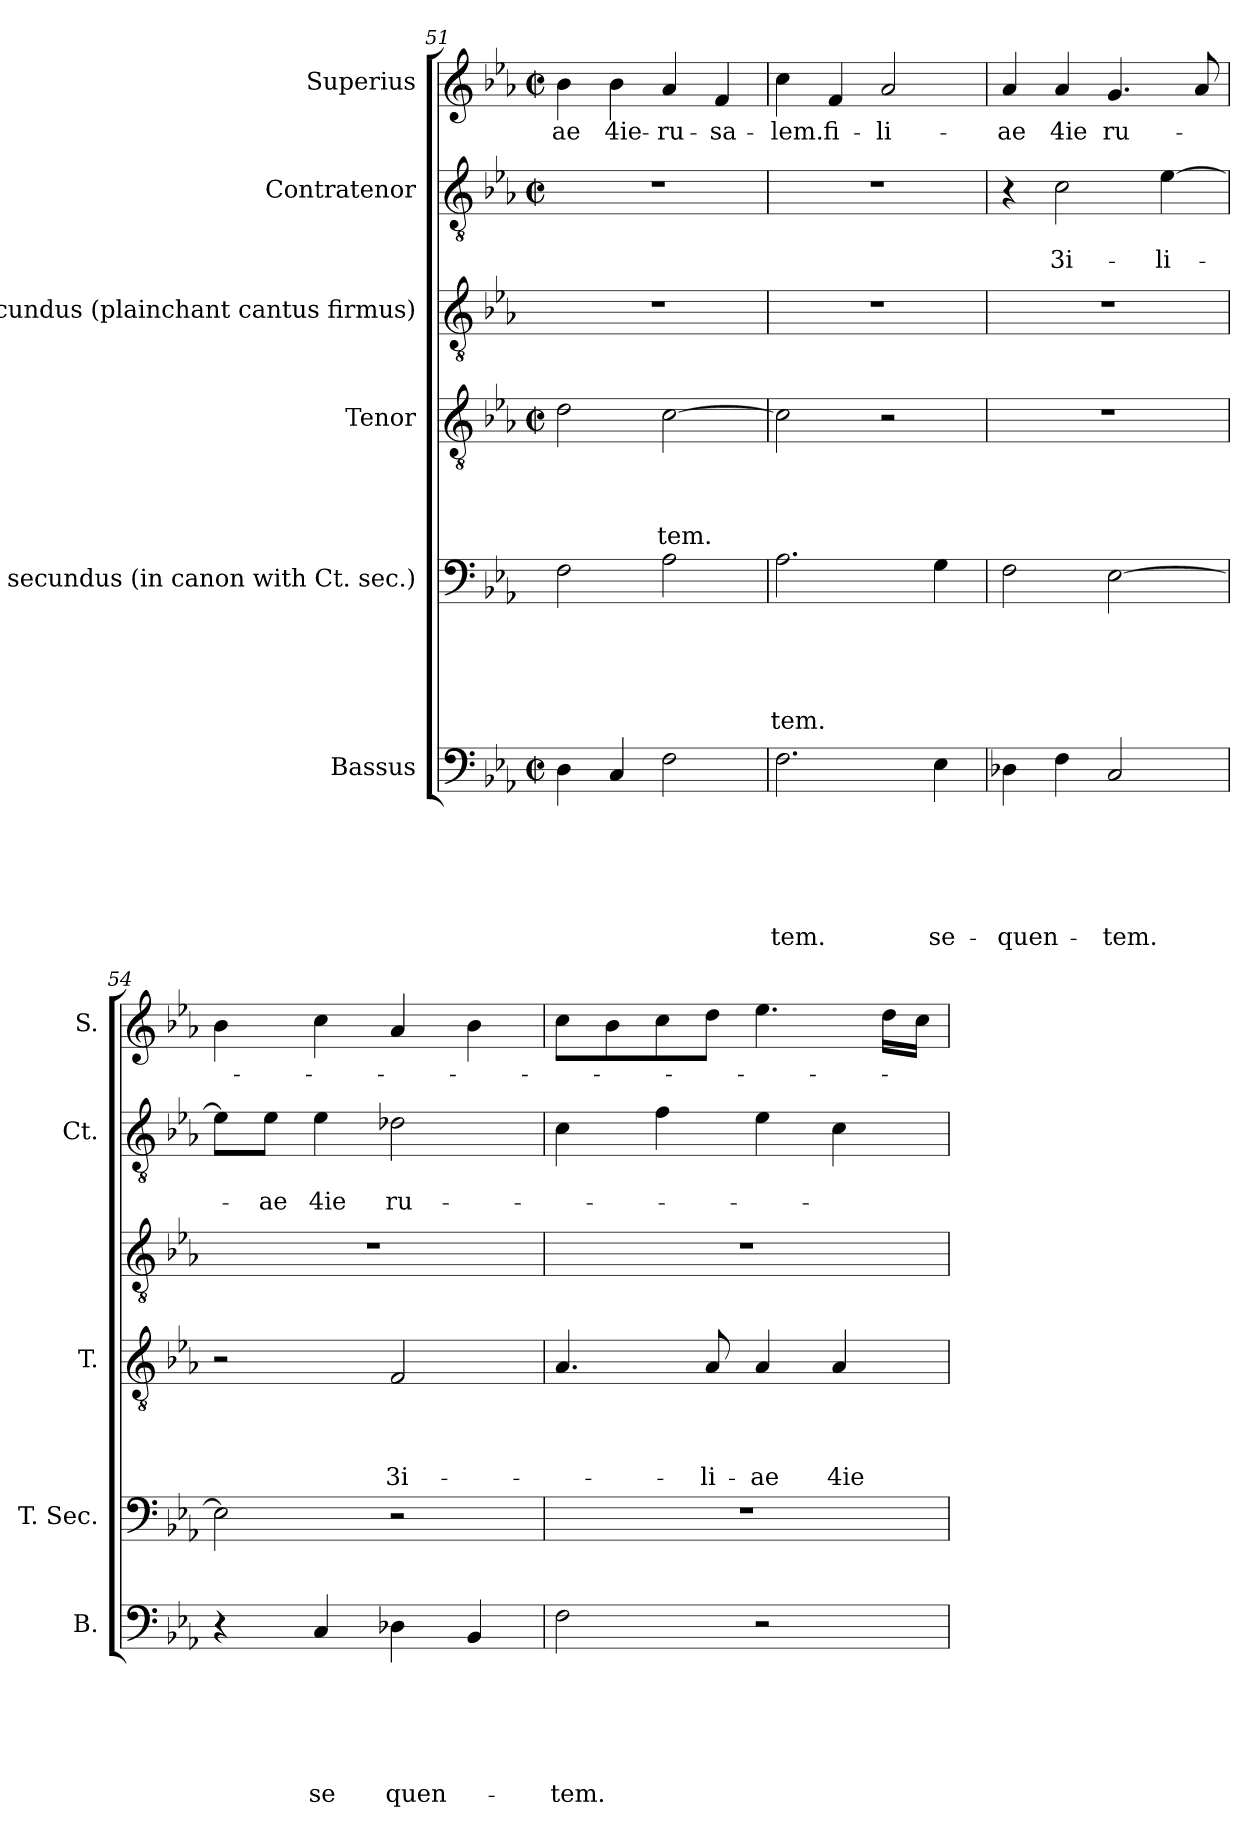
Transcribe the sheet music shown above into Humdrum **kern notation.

**kern	**text	**text	**text	**text	**text	**text	**kern	**text	**text	**text	**text	**text	**kern	**text	**text	**text	**text	**kern	**kern	**text	**text	**kern	**text
*part6	*part6	*part6	*part6	*part6	*part6	*part6	*part5	*part5	*part5	*part5	*part5	*part5	*part4	*part4	*part4	*part4	*part4	*part3	*part2	*part2	*part2	*part1	*part1
*staff6	*staff6	*staff6	*staff6	*staff6	*staff6	*staff6	*staff5	*staff5	*staff5	*staff5	*staff5	*staff5	*staff4	*staff4	*staff4	*staff4	*staff4	*staff3	*staff2	*staff2	*staff2	*staff1	*staff1
*I"Bassus	*	*	*	*	*	*	*I"Tenor secundus (in canon with Ct. sec.)	*	*	*	*	*	*I"Tenor	*	*	*	*	*I"secundus (plainchant cantus firmus)	*I"Contratenor	*	*	*I"Superius	*
*I'B.	*	*	*	*	*	*	*I'T. Sec.	*	*	*	*	*	*I'T.	*	*	*	*	*	*I'Ct.	*	*	*I'S.	*
!!LO:PB:g=z
*clefF4	*	*	*	*	*	*	*clefF4	*	*	*	*	*	*clefGv2	*	*	*	*	*clefGv2	*clefGv2	*	*	*clefG2	*
*k[b-e-a-]	*	*	*	*	*	*	*k[b-e-a-]	*	*	*	*	*	*k[b-e-a-]	*	*	*	*	*k[b-e-a-]	*k[b-e-a-]	*	*	*k[b-e-a-]	*
*E-:	*	*	*	*	*	*	*E-:	*	*	*	*	*	*E-:	*	*	*	*	*E-:	*E-:	*	*	*E-:	*
*M2/2	*	*	*	*	*	*	*	*	*	*	*	*	*M2/2	*	*	*	*	*	*M2/2	*	*	*M2/2	*
*met(c|)	*	*	*	*	*	*	*	*	*	*	*	*	*met(c|)	*	*	*	*	*	*met(c|)	*	*	*met(c|)	*
=51	=51	=51	=51	=51	=51	=51	=51	=51	=51	=51	=51	=51	=51	=51	=51	=51	=51	=51	=51	=51	=51	=51	=51
!	!	!	!	!	!	!	!	!	!	!	!	!	!	!	!	!	!	!	!	!	!	!	!LO:LY:b
4D\	.	.	.	.	.	.	2F\	.	.	.	.	.	2d\	.	.	.	.	1r	1r	.	.	4b-\	-ae
!	!	!	!	!	!	!	!	!	!	!	!	!	!	!	!	!	!	!	!	!	!	!	!LO:LY:b
4C/	.	.	.	.	.	.	.	.	.	.	.	.	.	.	.	.	.	.	.	.	.	4b-\	4ie-
!	!	!	!	!	!	!	!	!	!	!	!	!	!	!	!	!	!LO:LY:b	!	!	!	!	!	!LO:LY:b
2F\	.	.	.	.	.	.	2A-\	.	.	.	.	.	[>2c\	.	.	.	-tem.	.	.	.	.	4a-/	-ru-
!	!	!	!	!	!	!	!	!	!	!	!	!	!	!	!	!	!	!	!	!	!	!	!LO:LY:b:rj
.	.	.	.	.	.	.	.	.	.	.	.	.	.	.	.	.	.	.	.	.	.	4f/	-sa-
=52	=52	=52	=52	=52	=52	=52	=52	=52	=52	=52	=52	=52	=52	=52	=52	=52	=52	=52	=52	=52	=52	=52	=52
!	!	!	!	!	!	!LO:LY:b	!	!	!	!	!	!LO:LY:b	!	!	!	!	!	!	!	!	!	!	!LO:LY:b
2.F\	.	.	.	.	.	-tem.	2.A-\	.	.	.	.	-tem.	2c\]	.	.	.	.	1r	1r	.	.	4cc\	-lem.
!	!	!	!	!	!	!	!	!	!	!	!	!	!	!	!	!	!	!	!	!	!	!	!LO:LY:b
.	.	.	.	.	.	.	.	.	.	.	.	.	.	.	.	.	.	.	.	.	.	4f/	fi-
!	!	!	!	!	!	!	!	!	!	!	!	!	!	!	!	!	!	!	!	!	!	!	!LO:LY:b
.	.	.	.	.	.	.	.	.	.	.	.	.	2r	.	.	.	.	.	.	.	.	2a-/	-li-
!	!	!	!	!	!	!LO:LY:b	!	!	!	!	!	!	!	!	!	!	!	!	!	!	!	!	!
4E-\	.	.	.	.	.	se-	4G\	.	.	.	.	.	.	.	.	.	.	.	.	.	.	.	.
=53	=53	=53	=53	=53	=53	=53	=53	=53	=53	=53	=53	=53	=53	=53	=53	=53	=53	=53	=53	=53	=53	=53	=53
!	!	!	!	!	!	!LO:LY:b	!	!	!	!	!	!	!	!	!	!	!	!	!	!	!	!	!LO:LY:b
4D-X\	.	.	.	.	.	-quen-	2F\	.	.	.	.	.	1r	.	.	.	.	1r	4r	.	.	4a-/	-ae
!	!	!	!	!	!	!	!	!	!	!	!	!	!	!	!	!	!	!	!	!	!LO:LY:b	!	!LO:LY:b
4F\	.	.	.	.	.	.	.	.	.	.	.	.	.	.	.	.	.	.	2c\	.	3i-	4a-/	4ie
!	!	!	!	!	!	!LO:LY:b	!	!	!	!	!	!	!	!	!	!	!	!	!	!	!	!	!LO:LY:b
2C/	.	.	.	.	.	-tem.	[>2E-\	.	.	.	.	.	.	.	.	.	.	.	.	.	.	4.g/	ru-
!	!	!	!	!	!	!	!	!	!	!	!	!	!	!	!	!	!	!	!	!	!LO:LY:b	!	!
.	.	.	.	.	.	.	.	.	.	.	.	.	.	.	.	.	.	.	[>4e-\	.	-li-	.	.
.	.	.	.	.	.	.	.	.	.	.	.	.	.	.	.	.	.	.	.	.	.	8a-/	.
=54	=54	=54	=54	=54	=54	=54	=54	=54	=54	=54	=54	=54	=54	=54	=54	=54	=54	=54	=54	=54	=54	=54	=54
4r	.	.	.	.	.	.	2E-\]	.	.	.	.	.	2r	.	.	.	.	1r	8e-\L]	.	.	4b-\	.
!	!	!	!	!	!	!	!	!	!	!	!	!	!	!	!	!	!	!	!	!	!LO:LY:b	!	!
.	.	.	.	.	.	.	.	.	.	.	.	.	.	.	.	.	.	.	8e-\J	.	-ae	.	.
!	!	!	!	!	!	!LO:LY:b	!	!	!	!	!	!	!	!	!	!	!	!	!	!	!LO:LY:b	!	!
4C/	.	.	.	.	.	se	.	.	.	.	.	.	.	.	.	.	.	.	4e-\	.	4ie	4cc\	.
!	!	!	!	!	!	!LO:LY:b	!	!	!	!	!	!	!	!	!	!	!LO:LY:b	!	!	!	!LO:LY:b	!	!
4D-X\	.	.	.	.	.	quen-	2r	.	.	.	.	.	2F/	.	.	.	3i-	.	2d-X\	.	ru-	4a-/	.
4BB-/	.	.	.	.	.	.	.	.	.	.	.	.	.	.	.	.	.	.	.	.	.	4b-\	.
=55	=55	=55	=55	=55	=55	=55	=55	=55	=55	=55	=55	=55	=55	=55	=55	=55	=55	=55	=55	=55	=55	=55	=55
!	!	!	!	!	!	!LO:LY:b	!	!	!	!	!	!	!	!	!	!	!	!	!	!	!	!	!
2F\	.	.	.	.	.	-tem.	1r	.	.	.	.	.	4.A-/	.	.	.	.	1r	4c\	.	.	8cc\L	.
.	.	.	.	.	.	.	.	.	.	.	.	.	.	.	.	.	.	.	.	.	.	8b-\	.
.	.	.	.	.	.	.	.	.	.	.	.	.	.	.	.	.	.	.	4f\	.	.	8cc\	.
!	!	!	!	!	!	!	!	!	!	!	!	!	!	!	!	!	!LO:LY:b	!	!	!	!	!	!
.	.	.	.	.	.	.	.	.	.	.	.	.	8A-/	.	.	.	-li-	.	.	.	.	8dd\J	.
!	!	!	!	!	!	!	!	!	!	!	!	!	!	!	!	!	!LO:LY:b:rj	!	!	!	!	!	!
2r	.	.	.	.	.	.	.	.	.	.	.	.	4A-/	.	.	.	-ae	.	4e-\	.	.	4.ee-\	.
!	!	!	!	!	!	!	!	!	!	!	!	!	!	!	!	!	!LO:LY:b	!	!	!	!	!	!
.	.	.	.	.	.	.	.	.	.	.	.	.	4A-/	.	.	.	4ie-	.	4c\	.	.	.	.
.	.	.	.	.	.	.	.	.	.	.	.	.	.	.	.	.	.	.	.	.	.	16dd\LL	.
.	.	.	.	.	.	.	.	.	.	.	.	.	.	.	.	.	.	.	.	.	.	16cc\JJ	.
=	=	=	=	=	=	=	=	=	=	=	=	=	=	=	=	=	=	=	=	=	=	=	=
*-	*-	*-	*-	*-	*-	*-	*-	*-	*-	*-	*-	*-	*-	*-	*-	*-	*-	*-	*-	*-	*-	*-	*-
